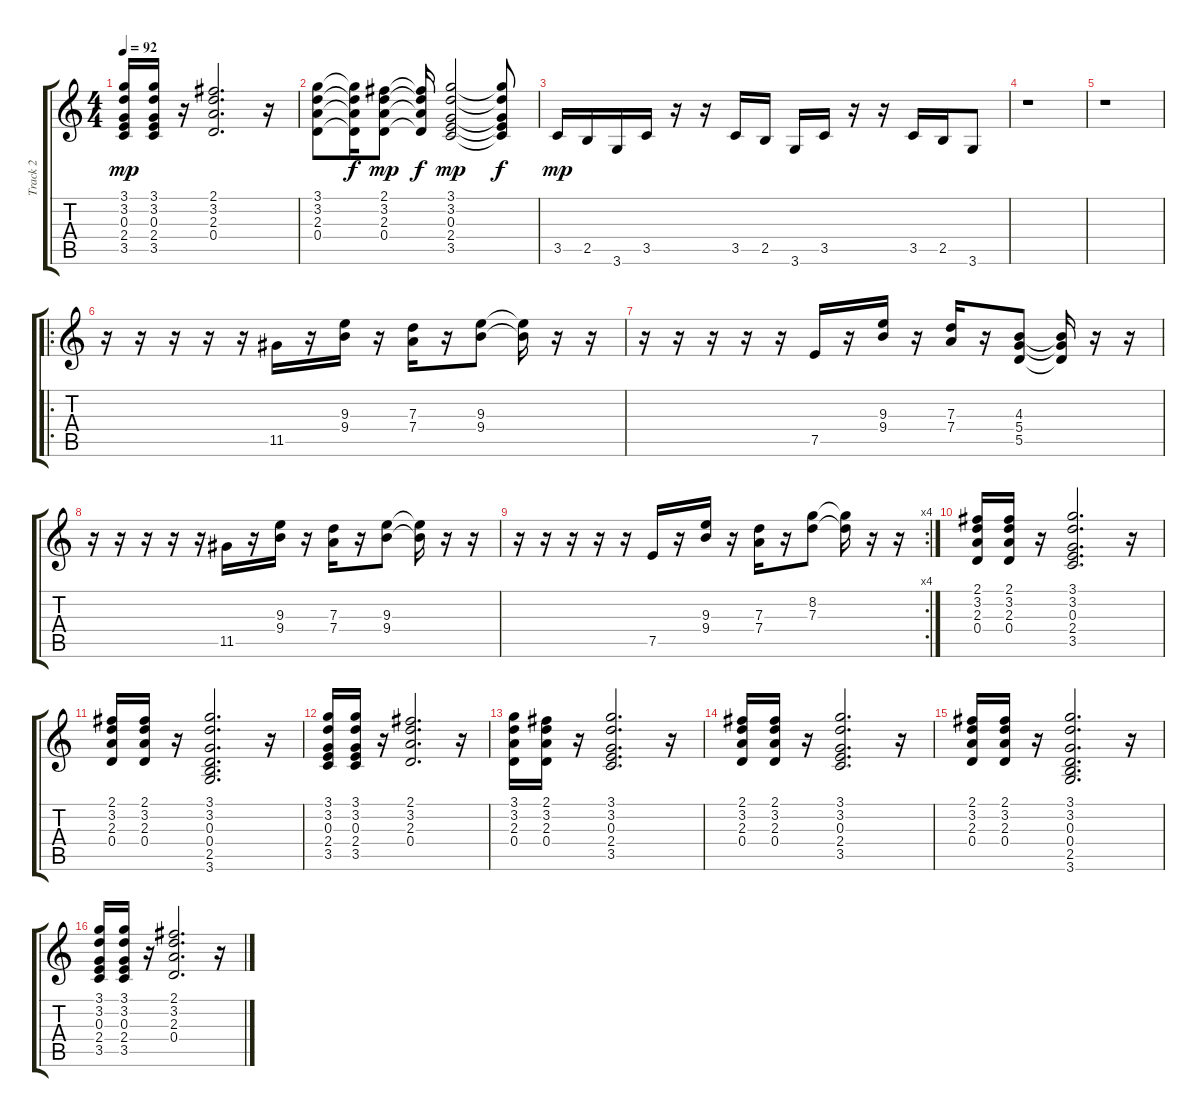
\track ("Track 2" "Track 2") {instrument overdrivenguitar}
\staff {score tabs}
\tuning (E4 B3 G3 D3 A2 E2) {hide}
\ts (4 4)
\tempo 92
\clef g2
\ks c
(3.1 3.2 0.3 2.4 3.5).16{dy mp} (3.1 3.2 0.3 2.4 3.5).16 r.16 (2.1 3.2 2.3 0.4).2{d} r.16 |
(3.1 3.2 2.3 0.4).8 (3.1{t} 3.2{t} 2.3{t} 0.4{t}).16{dy f} (2.1 3.2 2.3 0.4).8{dy mp} (2.1{t} 3.2{t} 2.3{t} 0.4{t}).16{dy f} (3.1 3.2 0.3 2.4 3.5).2{dy mp} (3.1{t} 3.2{t} 0.3{t} 2.4{t} 3.5{t}).8{dy f} |
3.5.16{dy mp} 2.5.16 3.6.16 3.5.16 r.16 r.16 3.5.16 2.5.16 3.6.16 3.5.16 r.16 r.16 3.5.16 2.5.16 3.6.8 |
r.1 |
r.1 |
\ro
r.16 r.16 r.16 r.16 r.16 11.5.16 r.16 (9.3 9.4).16 r.16 (7.3 7.4).16 r.16 (9.3 9.4).8 (9.3{t} 9.4{t}).16 r.16 r.16 |
r.16 r.16 r.16 r.16 r.16 7.5.16 r.16 (9.3 9.4).16 r.16 (7.3 7.4).16 r.16 (4.3 5.4 5.5).8 (4.3{t} 5.4{t} 5.5{t}).16 r.16 r.16 |
r.16 r.16 r.16 r.16 r.16 11.5.16 r.16 (9.3 9.4).16 r.16 (7.3 7.4).16 r.16 (9.3 9.4).8 (9.3{t} 9.4{t}).16 r.16 r.16 |
\rc 4
r.16 r.16 r.16 r.16 r.16 7.5.16 r.16 (9.3 9.4).16 r.16 (7.3 7.4).16 r.16 (8.2 7.3).8 (8.2{t} 7.3{t}).16 r.16 r.16 |
(2.1 3.2 2.3 0.4).16 (2.1 3.2 2.3 0.4).16 r.16 (3.1 3.2 0.3 2.4 3.5).2{d} r.16 |
(2.1 3.2 2.3 0.4).16 (2.1 3.2 2.3 0.4).16 r.16 (3.1 3.2 0.3 0.4 2.5 3.6).2{d} r.16 |
(3.1 3.2 0.3 2.4 3.5).16 (3.1 3.2 0.3 2.4 3.5).16 r.16 (2.1 3.2 2.3 0.4).2{d} r.16 |
(3.1 3.2 2.3 0.4).16 (2.1 3.2 2.3 0.4).16 r.16 (3.1 3.2 0.3 2.4 3.5).2{d} r.16 |
(2.1 3.2 2.3 0.4).16 (2.1 3.2 2.3 0.4).16 r.16 (3.1 3.2 0.3 2.4 3.5).2{d} r.16 |
(2.1 3.2 2.3 0.4).16 (2.1 3.2 2.3 0.4).16 r.16 (3.1 3.2 0.3 0.4 2.5 3.6).2{d} r.16 |
(3.1 3.2 0.3 2.4 3.5).16 (3.1 3.2 0.3 2.4 3.5).16 r.16 (2.1 3.2 2.3 0.4).2{d} r.16
